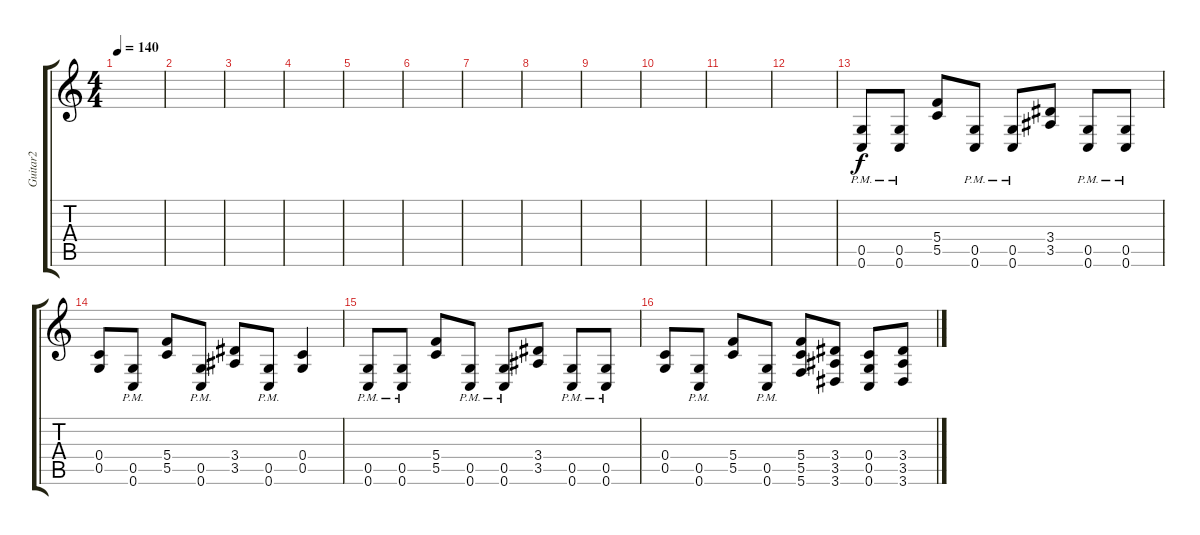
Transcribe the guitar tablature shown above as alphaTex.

\track ("Guitar2" "Guitar2") {instrument overdrivenguitar}
\staff {score tabs}
\tuning (D4 A3 F3 C3 G2 C2) {hide}
\ts (4 4)
\tempo 140
\clef g2
\ks c
|
|
|
|
|
|
|
|
|
|
|
|
(0.5{pm} 0.6{pm}).8 (0.5{pm} 0.6{pm}).8 (5.4 5.5).8 (0.5{pm} 0.6{pm}).8 (0.5{pm} 0.6{pm}).8 (3.4 3.5).8 (0.5{pm} 0.6{pm}).8 (0.5{pm} 0.6{pm}).8 |
(0.4 0.5).8 (0.5{pm} 0.6{pm}).8 (5.4 5.5).8 (0.5{pm} 0.6{pm}).8 (3.4 3.5).8 (0.5{pm} 0.6{pm}).8 (0.4 0.5).4 |
(0.5{pm} 0.6{pm}).8 (0.5{pm} 0.6{pm}).8 (5.4 5.5).8 (0.5{pm} 0.6{pm}).8 (0.5{pm} 0.6{pm}).8 (3.4 3.5).8 (0.5{pm} 0.6{pm}).8 (0.5{pm} 0.6{pm}).8 |
(0.4 0.5).8 (0.5{pm} 0.6{pm}).8 (5.4 5.5).8 (0.5{pm} 0.6{pm}).8 (5.4 5.5 5.6).8 (3.4 3.5 3.6).8 (0.4 0.5 0.6).8 (3.4 3.5 3.6).8
